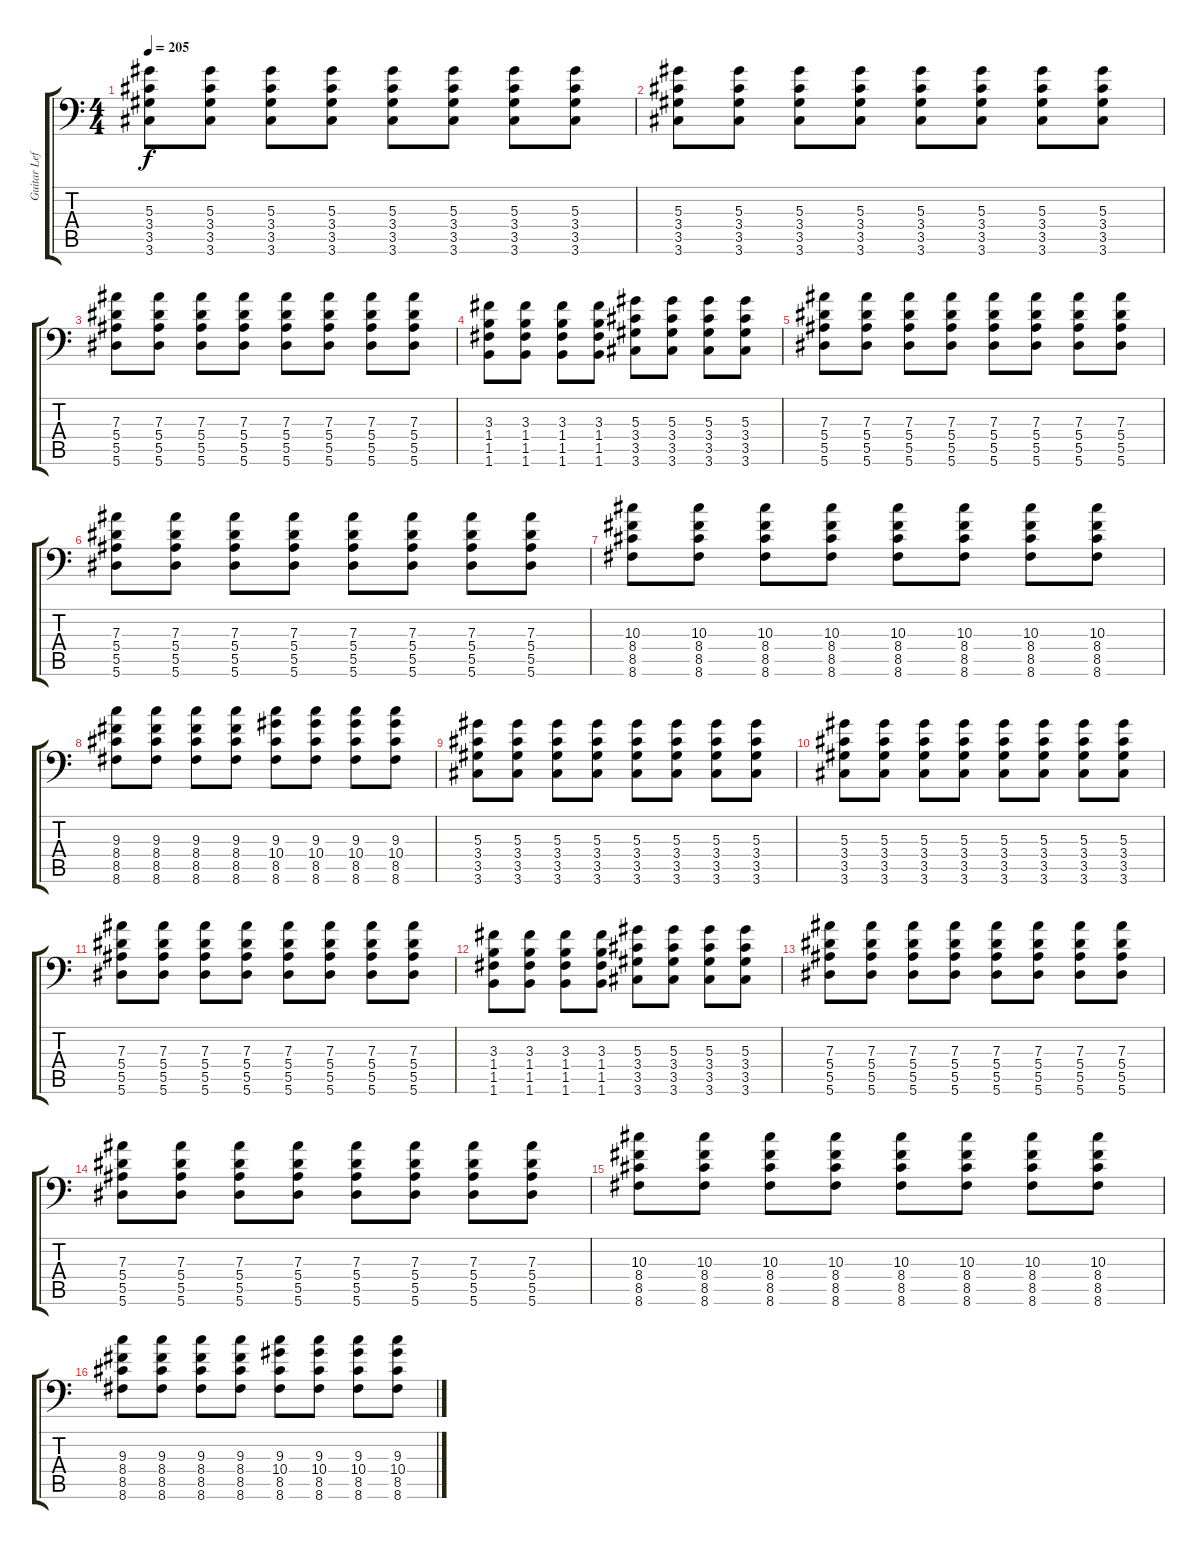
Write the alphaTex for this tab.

\track ("Guitar Left" "Guitar Lef") {instrument distortionguitar}
\staff {score tabs}
\tuning (C4 G3 Eb3 Bb2 F2 Bb1) {hide}
\ts (4 4)
\tempo 205
\clef f4
\ks c
(5.3 3.4 3.5 3.6).8{dy f} (5.3 3.4 3.5 3.6).8 (5.3 3.4 3.5 3.6).8 (5.3 3.4 3.5 3.6).8 (5.3 3.4 3.5 3.6).8 (5.3 3.4 3.5 3.6).8 (5.3 3.4 3.5 3.6).8 (5.3 3.4 3.5 3.6).8 |
(5.3 3.4 3.5 3.6).8 (5.3 3.4 3.5 3.6).8 (5.3 3.4 3.5 3.6).8 (5.3 3.4 3.5 3.6).8 (5.3 3.4 3.5 3.6).8 (5.3 3.4 3.5 3.6).8 (5.3 3.4 3.5 3.6).8 (5.3 3.4 3.5 3.6).8 |
(7.3 5.4 5.5 5.6).8 (7.3 5.4 5.5 5.6).8 (7.3 5.4 5.5 5.6).8 (7.3 5.4 5.5 5.6).8 (7.3 5.4 5.5 5.6).8 (7.3 5.4 5.5 5.6).8 (7.3 5.4 5.5 5.6).8 (7.3 5.4 5.5 5.6).8 |
(3.3 1.4 1.5 1.6).8 (3.3 1.4 1.5 1.6).8 (3.3 1.4 1.5 1.6).8 (3.3 1.4 1.5 1.6).8 (5.3 3.4 3.5 3.6).8 (5.3 3.4 3.5 3.6).8 (5.3 3.4 3.5 3.6).8 (5.3 3.4 3.5 3.6).8 |
(7.3 5.4 5.5 5.6).8 (7.3 5.4 5.5 5.6).8 (7.3 5.4 5.5 5.6).8 (7.3 5.4 5.5 5.6).8 (7.3 5.4 5.5 5.6).8 (7.3 5.4 5.5 5.6).8 (7.3 5.4 5.5 5.6).8 (7.3 5.4 5.5 5.6).8 |
(7.3 5.4 5.5 5.6).8 (7.3 5.4 5.5 5.6).8 (7.3 5.4 5.5 5.6).8 (7.3 5.4 5.5 5.6).8 (7.3 5.4 5.5 5.6).8 (7.3 5.4 5.5 5.6).8 (7.3 5.4 5.5 5.6).8 (7.3 5.4 5.5 5.6).8 |
(10.3 8.4 8.5 8.6).8 (10.3 8.4 8.5 8.6).8 (10.3 8.4 8.5 8.6).8 (10.3 8.4 8.5 8.6).8 (10.3 8.4 8.5 8.6).8 (10.3 8.4 8.5 8.6).8 (10.3 8.4 8.5 8.6).8 (10.3 8.4 8.5 8.6).8 |
(9.3 8.4 8.5 8.6).8 (9.3 8.4 8.5 8.6).8 (9.3 8.4 8.5 8.6).8 (9.3 8.4 8.5 8.6).8 (9.3 10.4 8.5 8.6).8 (9.3 10.4 8.5 8.6).8 (9.3 10.4 8.5 8.6).8 (9.3 10.4 8.5 8.6).8 |
(5.3 3.4 3.5 3.6).8 (5.3 3.4 3.5 3.6).8 (5.3 3.4 3.5 3.6).8 (5.3 3.4 3.5 3.6).8 (5.3 3.4 3.5 3.6).8 (5.3 3.4 3.5 3.6).8 (5.3 3.4 3.5 3.6).8 (5.3 3.4 3.5 3.6).8 |
(5.3 3.4 3.5 3.6).8 (5.3 3.4 3.5 3.6).8 (5.3 3.4 3.5 3.6).8 (5.3 3.4 3.5 3.6).8 (5.3 3.4 3.5 3.6).8 (5.3 3.4 3.5 3.6).8 (5.3 3.4 3.5 3.6).8 (5.3 3.4 3.5 3.6).8 |
(7.3 5.4 5.5 5.6).8 (7.3 5.4 5.5 5.6).8 (7.3 5.4 5.5 5.6).8 (7.3 5.4 5.5 5.6).8 (7.3 5.4 5.5 5.6).8 (7.3 5.4 5.5 5.6).8 (7.3 5.4 5.5 5.6).8 (7.3 5.4 5.5 5.6).8 |
(3.3 1.4 1.5 1.6).8 (3.3 1.4 1.5 1.6).8 (3.3 1.4 1.5 1.6).8 (3.3 1.4 1.5 1.6).8 (5.3 3.4 3.5 3.6).8 (5.3 3.4 3.5 3.6).8 (5.3 3.4 3.5 3.6).8 (5.3 3.4 3.5 3.6).8 |
(7.3 5.4 5.5 5.6).8 (7.3 5.4 5.5 5.6).8 (7.3 5.4 5.5 5.6).8 (7.3 5.4 5.5 5.6).8 (7.3 5.4 5.5 5.6).8 (7.3 5.4 5.5 5.6).8 (7.3 5.4 5.5 5.6).8 (7.3 5.4 5.5 5.6).8 |
(7.3 5.4 5.5 5.6).8 (7.3 5.4 5.5 5.6).8 (7.3 5.4 5.5 5.6).8 (7.3 5.4 5.5 5.6).8 (7.3 5.4 5.5 5.6).8 (7.3 5.4 5.5 5.6).8 (7.3 5.4 5.5 5.6).8 (7.3 5.4 5.5 5.6).8 |
(10.3 8.4 8.5 8.6).8 (10.3 8.4 8.5 8.6).8 (10.3 8.4 8.5 8.6).8 (10.3 8.4 8.5 8.6).8 (10.3 8.4 8.5 8.6).8 (10.3 8.4 8.5 8.6).8 (10.3 8.4 8.5 8.6).8 (10.3 8.4 8.5 8.6).8 |
(9.3 8.4 8.5 8.6).8 (9.3 8.4 8.5 8.6).8 (9.3 8.4 8.5 8.6).8 (9.3 8.4 8.5 8.6).8 (9.3 10.4 8.5 8.6).8 (9.3 10.4 8.5 8.6).8 (9.3 10.4 8.5 8.6).8 (9.3 10.4 8.5 8.6).8
